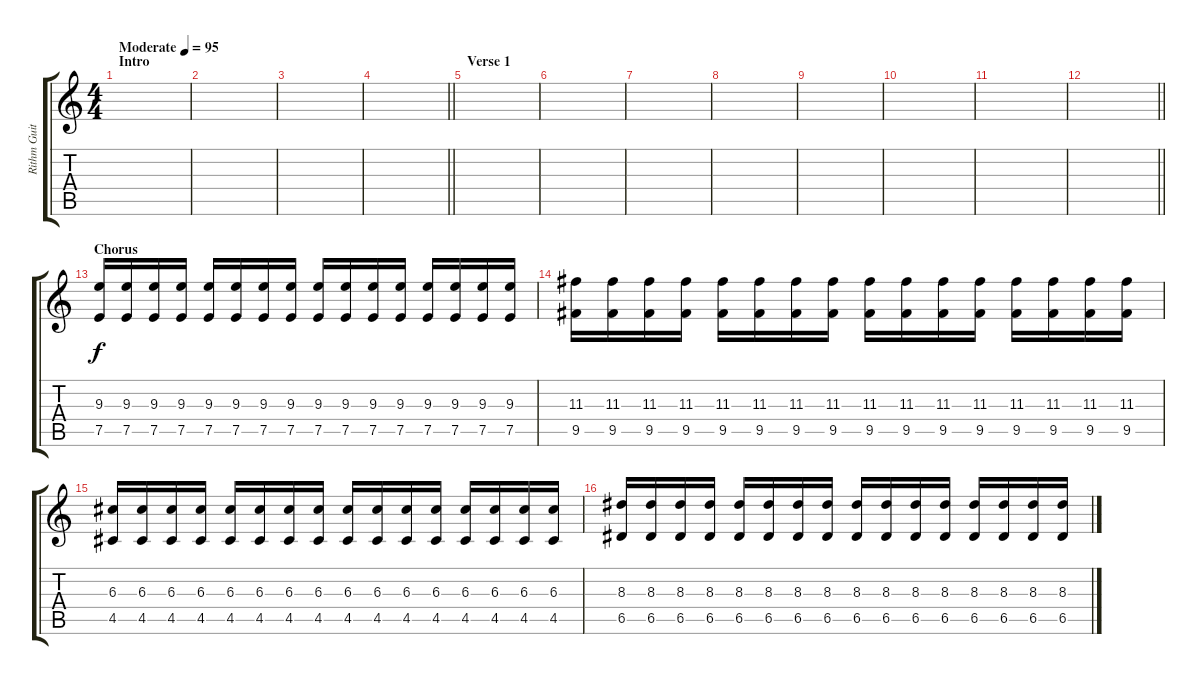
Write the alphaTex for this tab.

\track ("Rithm Guitar" "Rithm Guit") {instrument distortionguitar}
\staff {score tabs}
\tuning (E4 B3 G3 D3 A2 E2) {hide}
\ts (4 4)
\section ("" "Intro")
\tempo (95 "Moderate")
\clef g2
\ks c
|
|
|
\barLineRight lightlight
|
\section ("" "Verse 1")
|
|
|
|
|
|
|
\barLineRight lightlight
|
\section ("" "Chorus")
(9.3 7.5).16 (9.3 7.5).16 (9.3 7.5).16 (9.3 7.5).16 (9.3 7.5).16 (9.3 7.5).16 (9.3 7.5).16 (9.3 7.5).16 (9.3 7.5).16 (9.3 7.5).16 (9.3 7.5).16 (9.3 7.5).16 (9.3 7.5).16 (9.3 7.5).16 (9.3 7.5).16 (9.3 7.5).16 |
(11.3 9.5).16 (11.3 9.5).16 (11.3 9.5).16 (11.3 9.5).16 (11.3 9.5).16 (11.3 9.5).16 (11.3 9.5).16 (11.3 9.5).16 (11.3 9.5).16 (11.3 9.5).16 (11.3 9.5).16 (11.3 9.5).16 (11.3 9.5).16 (11.3 9.5).16 (11.3 9.5).16 (11.3 9.5).16 |
(6.3 4.5).16 (6.3 4.5).16 (6.3 4.5).16 (6.3 4.5).16 (6.3 4.5).16 (6.3 4.5).16 (6.3 4.5).16 (6.3 4.5).16 (6.3 4.5).16 (6.3 4.5).16 (6.3 4.5).16 (6.3 4.5).16 (6.3 4.5).16 (6.3 4.5).16 (6.3 4.5).16 (6.3 4.5).16 |
(8.3 6.5).16 (8.3 6.5).16 (8.3 6.5).16 (8.3 6.5).16 (8.3 6.5).16 (8.3 6.5).16 (8.3 6.5).16 (8.3 6.5).16 (8.3 6.5).16 (8.3 6.5).16 (8.3 6.5).16 (8.3 6.5).16 (8.3 6.5).16 (8.3 6.5).16 (8.3 6.5).16 (8.3 6.5).16
